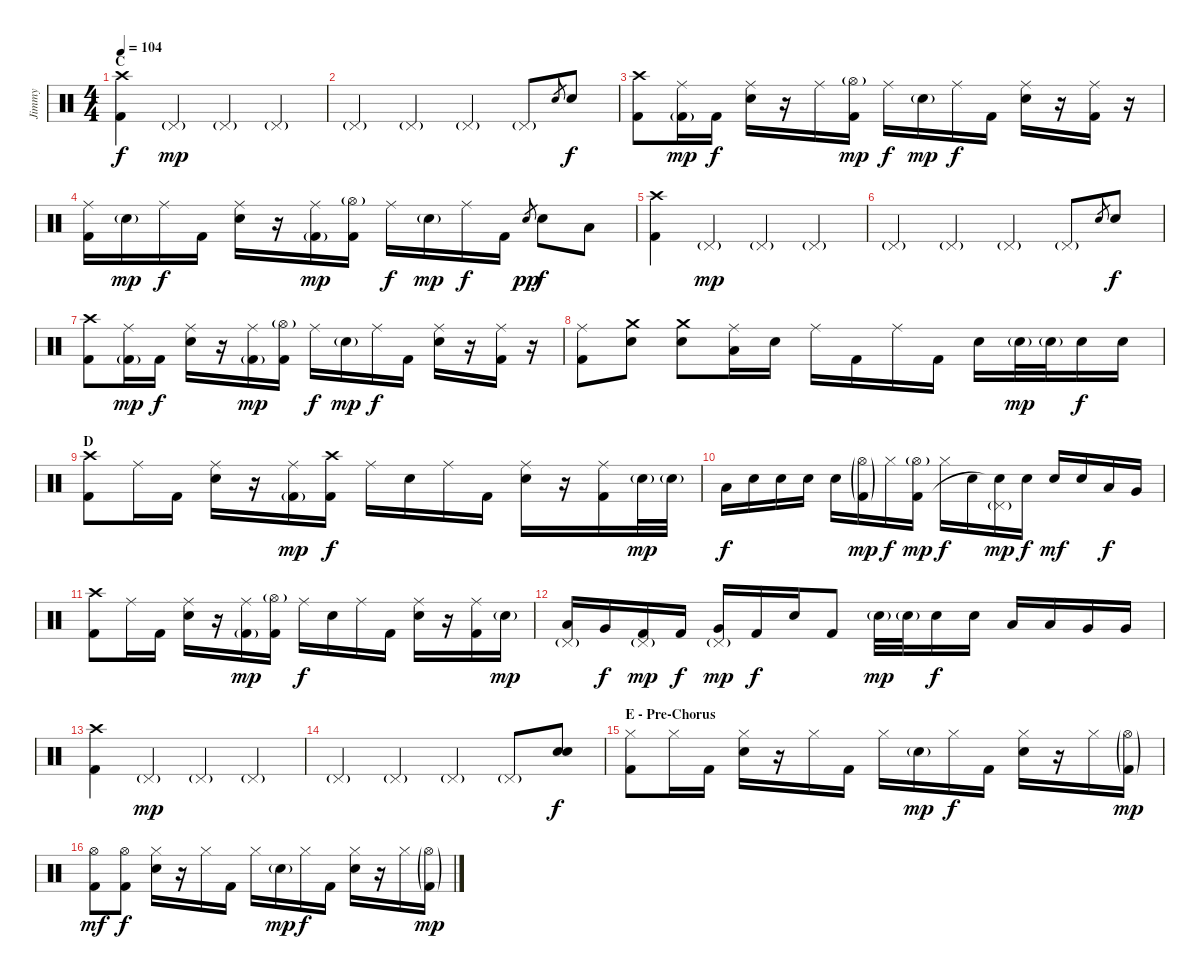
\track ("Jimmy" "Jimmy") {instrument percussion}
\staff {score}
\articulation defaults
\ts (4 4)
\section ("" "C")
\tempo 104
\clef neutral
\ks c
("Crash high (hit)" "Kick (hit) 2").4{dy f} "Pedal Hi-Hat (hit)"{g}.4{dy mp} "Pedal Hi-Hat (hit)"{g}.4 "Pedal Hi-Hat (hit)"{g}.4 |
"Pedal Hi-Hat (hit)"{g}.4 "Pedal Hi-Hat (hit)"{g}.4 "Pedal Hi-Hat (hit)"{g}.4 "Pedal Hi-Hat (hit)"{g}.8 "Electric Snare (hit)".8{gr} "Electric Snare (hit)".8{dy f} |
("Crash high (hit)" "Kick (hit) 2").8 ("Ride (middle)" "Kick (hit) 2"{g}).16{dy mp} "Kick (hit) 2".16{dy f} ("Ride (middle)" "Electric Snare (hit)").16 r.16 "Ride (middle)".16 ("Hi-Hat (open)"{g} "Kick (hit) 2").16{dy mp} "Ride (middle)".16{dy f} "Electric Snare (hit)"{g}.16{dy mp} "Ride (middle)".16{dy f} "Kick (hit) 2".16 ("Ride (middle)" "Electric Snare (hit)").16 r.16 ("Ride (middle)" "Kick (hit) 2").16 r.16 |
("Ride (middle)" "Kick (hit) 2").16 "Electric Snare (hit)"{g}.16{dy mp} "Ride (middle)".16{dy f} "Kick (hit) 2".16 ("Ride (middle)" "Electric Snare (hit)").16 r.16 ("Ride (middle)" "Kick (hit) 2"{g}).16{dy mp} ("Hi-Hat (open)"{g} "Kick (hit) 2").16 "Ride (middle)".16{dy f} "Electric Snare (hit)"{g}.16{dy mp} "Ride (middle)".16{dy f} "Kick (hit) 2".16 "Electric Snare (hit)".8{gr dy pp} "Electric Snare (hit)".8{dy f} "Low Tom (hit)".8 |
("Crash high (hit)" "Kick (hit) 2").4 "Pedal Hi-Hat (hit)"{g}.4{dy mp} "Pedal Hi-Hat (hit)"{g}.4 "Pedal Hi-Hat (hit)"{g}.4 |
"Pedal Hi-Hat (hit)"{g}.4 "Pedal Hi-Hat (hit)"{g}.4 "Pedal Hi-Hat (hit)"{g}.4 "Pedal Hi-Hat (hit)"{g}.8 "Electric Snare (hit)".8{gr} "Electric Snare (hit)".8{dy f} |
("Crash high (hit)" "Kick (hit) 2").8 ("Ride (middle)" "Kick (hit) 2"{g}).16{dy mp} "Kick (hit) 2".16{dy f} ("Ride (middle)" "Electric Snare (hit)").16 r.16 ("Ride (middle)" "Kick (hit) 2"{g}).16{dy mp} ("Hi-Hat (open)"{g} "Kick (hit) 2").16 "Ride (middle)".16{dy f} "Electric Snare (hit)"{g}.16{dy mp} "Ride (middle)".16{dy f} "Kick (hit) 2".16 ("Ride (middle)" "Electric Snare (hit)").16 r.16 ("Ride (middle)" "Kick (hit) 2").16 r.16 |
("Ride (middle)" "Kick (hit) 2").8 ("Crash medium (hit)" "Electric Snare (hit)").8 ("Crash medium (hit)" "Electric Snare (hit)").8 ("Ride (middle)" "Low Tom (hit)").16 "Electric Snare (hit)".16 "Ride (middle)".16 "Kick (hit) 2".16 "Ride (middle)".16 "Kick (hit) 2".16 "Electric Snare (hit)".16 "Electric Snare (hit)"{g}.32{dy mp} "Electric Snare (hit)"{g}.32 "Electric Snare (hit)".16{dy f} "Electric Snare (hit)".16 |
\section ("" "D")
("Crash high (hit)" "Kick (hit) 2").8 "Ride (middle)".16 "Kick (hit) 2".16 ("Ride (middle)" "Electric Snare (hit)").16 r.16 ("Ride (middle)" "Kick (hit) 2"{g}).16{dy mp} ("Crash high (hit)" "Kick (hit) 2").16{dy f} "Ride (middle)".16 "Electric Snare (hit)".16 "Ride (middle)".16 "Kick (hit) 2".16 ("Ride (middle)" "Electric Snare (hit)").16 r.16 ("Ride (middle)" "Kick (hit) 2").16 "Electric Snare (hit)"{g}.32{dy mp} "Electric Snare (hit)"{g}.32 |
"Low Tom (hit)".16{dy f} "Electric Snare (hit)".16 "Electric Snare (hit)".16 "Electric Snare (hit)".16 "Electric Snare (hit)".16 ("Hi-Hat (open)"{g} "Kick (hit) 2"{g}).16{dy mp} "Hi-Hat (closed)".16{dy f} ("Hi-Hat (open)"{g} "Kick (hit) 2").16{dy mp} "Hi-Hat (closed)".16{dy f} "Electric Snare (hit)".16 ("Pedal Hi-Hat (hit)"{g} "Snare (hit)"{t}).16{dy mp} "Electric Snare (hit)".16{dy f} "Electric Snare (hit)".16{dy mf} "Electric Snare (hit)".16 "Low Tom (hit)".16{dy f} "Very Low Tom (hit)".16 |
("Crash high (hit)" "Kick (hit) 2").8 "Ride (middle)".16 "Kick (hit) 2".16 ("Ride (middle)" "Electric Snare (hit)").16 r.16 ("Ride (middle)" "Kick (hit) 2"{g}).16{dy mp} ("Hi-Hat (open)"{g} "Kick (hit) 2").16 "Ride (middle)".16{dy f} "Electric Snare (hit)".16 "Ride (middle)".16 "Kick (hit) 2".16 ("Ride (middle)" "Electric Snare (hit)").16 r.16 ("Ride (middle)" "Kick (hit) 2").16 "Electric Snare (hit)"{g}.16{dy mp} |
("Pedal Hi-Hat (hit)"{g} "Low Tom (hit)").16 "Very Low Tom (hit)".16{dy f} ("Pedal Hi-Hat (hit)"{g} "Kick (hit) 2").16{dy mp} "Kick (hit) 2".16{dy f} ("Pedal Hi-Hat (hit)"{g} "Very Low Tom (hit)").16{dy mp} "Kick (hit) 2".16{dy f} "Electric Snare (hit)".16 "Kick (hit) 2".8 "Electric Snare (hit)"{g}.32{dy mp} "Electric Snare (hit)"{g}.32 "Electric Snare (hit)".16{dy f} "Electric Snare (hit)".16 "Low Tom (hit)".16 "Low Tom (hit)".16 "Very Low Tom (hit)".16 "Very Low Tom (hit)".16 |
("Crash high (hit)" "Kick (hit) 2").4 "Pedal Hi-Hat (hit)"{g}.4{dy mp} "Pedal Hi-Hat (hit)"{g}.4 "Pedal Hi-Hat (hit)"{g}.4 |
"Pedal Hi-Hat (hit)"{g}.4 "Pedal Hi-Hat (hit)"{g}.4 "Pedal Hi-Hat (hit)"{g}.4 "Pedal Hi-Hat (hit)"{g}.8 ("Electric Snare (hit)" "Electric Snare (hit)").8{dy f} |
\section ("" "E - Pre-Chorus")
("Hi-Hat (closed)" "Kick (hit) 2").8 "Hi-Hat (closed)".16 "Kick (hit) 2".16 ("Hi-Hat (closed)" "Electric Snare (hit)").16 r.16 "Hi-Hat (closed)".16 "Kick (hit) 2".16 "Hi-Hat (closed)".16 "Electric Snare (hit)"{g}.16{dy mp} "Hi-Hat (closed)".16{dy f} "Kick (hit) 2".16 ("Hi-Hat (closed)" "Electric Snare (hit)").16 r.16 "Hi-Hat (closed)".16 ("Hi-Hat (open)"{g} "Kick (hit) 2"{g}).16{dy mp} |
("Hi-Hat (open)" "Kick (hit) 2").8{dy mf} ("Hi-Hat (open)" "Kick (hit) 2").8{dy f} ("Hi-Hat (closed)" "Electric Snare (hit)").16 r.16 "Hi-Hat (closed)".16 "Kick (hit) 2".16 "Hi-Hat (closed)".16 "Electric Snare (hit)"{g}.16{dy mp} "Hi-Hat (closed)".16{dy f} "Kick (hit) 2".16 ("Hi-Hat (closed)" "Electric Snare (hit)").16 r.16 "Hi-Hat (closed)".16 ("Hi-Hat (open)"{g} "Kick (hit) 2"{g}).16{dy mp}
